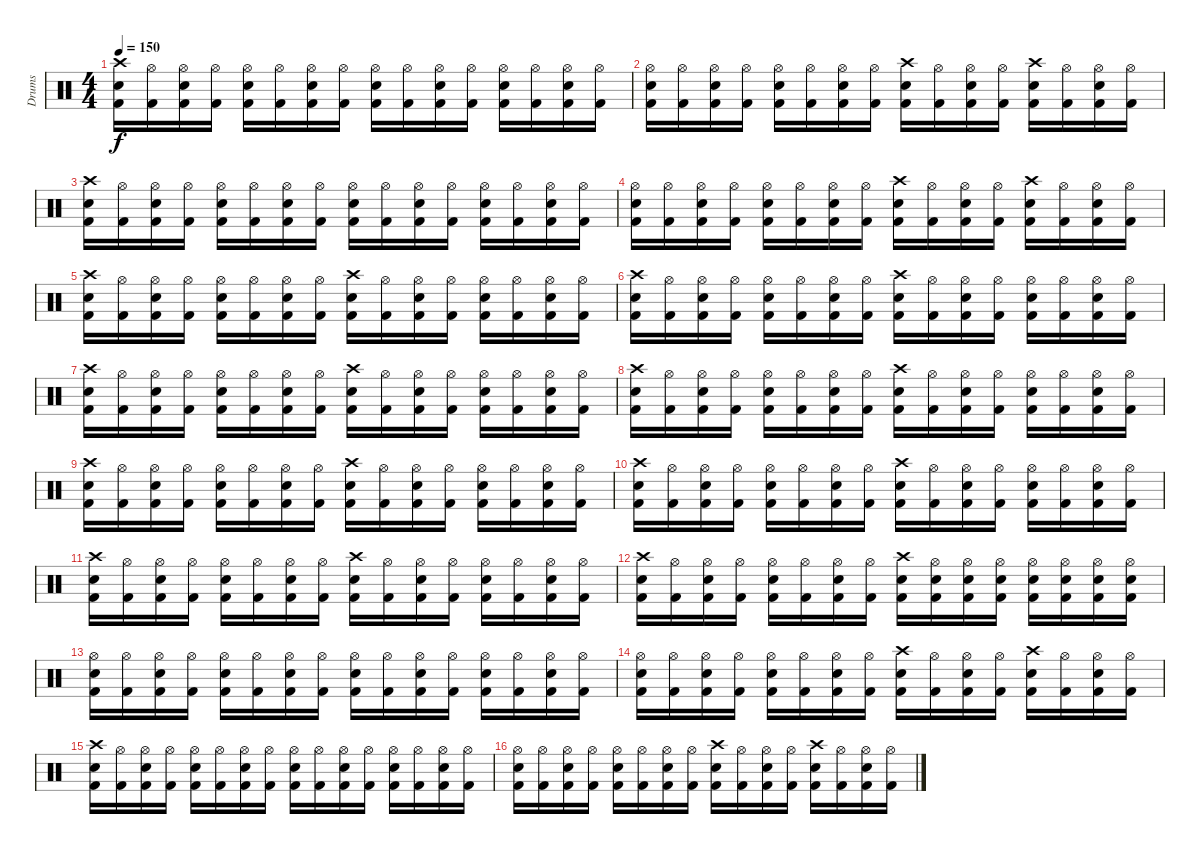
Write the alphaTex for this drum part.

\track ("Drums" "Drums") {instrument percussion}
\staff {score}
\articulation defaults
\ts (4 4)
\tempo 150
\clef neutral
\ks c
("Crash high (hit)" "Snare (hit) 2" "Kick (hit) 2").16{dy f} ("Hi-Hat (open)" "Kick (hit) 2").16 ("Hi-Hat (open)" "Snare (hit) 2" "Kick (hit) 2").16 ("Hi-Hat (open)" "Kick (hit) 2").16 ("Hi-Hat (open)" "Snare (hit) 2" "Kick (hit) 2").16 ("Hi-Hat (open)" "Kick (hit) 2").16 ("Hi-Hat (open)" "Snare (hit) 2" "Kick (hit) 2").16 ("Hi-Hat (open)" "Kick (hit) 2").16 ("Hi-Hat (open)" "Snare (hit) 2" "Kick (hit) 2").16 ("Hi-Hat (open)" "Kick (hit) 2").16 ("Hi-Hat (open)" "Snare (hit) 2" "Kick (hit) 2").16 ("Hi-Hat (open)" "Kick (hit) 2").16 ("Hi-Hat (open)" "Snare (hit) 2" "Kick (hit) 2").16 ("Hi-Hat (open)" "Kick (hit) 2").16 ("Hi-Hat (open)" "Snare (hit) 2" "Kick (hit) 2").16 ("Hi-Hat (open)" "Kick (hit) 2").16 |
("Hi-Hat (open)" "Snare (hit) 2" "Kick (hit) 2").16 ("Hi-Hat (open)" "Kick (hit) 2").16 ("Hi-Hat (open)" "Snare (hit) 2" "Kick (hit) 2").16 ("Hi-Hat (open)" "Kick (hit) 2").16 ("Hi-Hat (open)" "Snare (hit) 2" "Kick (hit) 2").16 ("Hi-Hat (open)" "Kick (hit) 2").16 ("Hi-Hat (open)" "Snare (hit) 2" "Kick (hit) 2").16 ("Hi-Hat (open)" "Kick (hit) 2").16 ("Crash high (hit)" "Snare (hit) 2" "Kick (hit) 2").16 ("Hi-Hat (open)" "Kick (hit) 2").16 ("Hi-Hat (open)" "Snare (hit) 2" "Kick (hit) 2").16 ("Hi-Hat (open)" "Kick (hit) 2").16 ("Crash high (hit)" "Snare (hit) 2" "Kick (hit) 2").16 ("Hi-Hat (open)" "Kick (hit) 2").16 ("Hi-Hat (open)" "Snare (hit) 2" "Kick (hit) 2").16 ("Hi-Hat (open)" "Kick (hit) 2").16 |
("Crash high (hit)" "Snare (hit) 2" "Kick (hit) 2").16 ("Hi-Hat (open)" "Kick (hit) 2").16 ("Hi-Hat (open)" "Snare (hit) 2" "Kick (hit) 2").16 ("Hi-Hat (open)" "Kick (hit) 2").16 ("Hi-Hat (open)" "Snare (hit) 2" "Kick (hit) 2").16 ("Hi-Hat (open)" "Kick (hit) 2").16 ("Hi-Hat (open)" "Snare (hit) 2" "Kick (hit) 2").16 ("Hi-Hat (open)" "Kick (hit) 2").16 ("Hi-Hat (open)" "Snare (hit) 2" "Kick (hit) 2").16 ("Hi-Hat (open)" "Kick (hit) 2").16 ("Hi-Hat (open)" "Snare (hit) 2" "Kick (hit) 2").16 ("Hi-Hat (open)" "Kick (hit) 2").16 ("Hi-Hat (open)" "Snare (hit) 2" "Kick (hit) 2").16 ("Hi-Hat (open)" "Kick (hit) 2").16 ("Hi-Hat (open)" "Snare (hit) 2" "Kick (hit) 2").16 ("Hi-Hat (open)" "Kick (hit) 2").16 |
("Hi-Hat (open)" "Snare (hit) 2" "Kick (hit) 2").16 ("Hi-Hat (open)" "Kick (hit) 2").16 ("Hi-Hat (open)" "Snare (hit) 2" "Kick (hit) 2").16 ("Hi-Hat (open)" "Kick (hit) 2").16 ("Hi-Hat (open)" "Snare (hit) 2" "Kick (hit) 2").16 ("Hi-Hat (open)" "Kick (hit) 2").16 ("Hi-Hat (open)" "Snare (hit) 2" "Kick (hit) 2").16 ("Hi-Hat (open)" "Kick (hit) 2").16 ("Crash high (hit)" "Snare (hit) 2" "Kick (hit) 2").16 ("Hi-Hat (open)" "Kick (hit) 2").16 ("Hi-Hat (open)" "Snare (hit) 2" "Kick (hit) 2").16 ("Hi-Hat (open)" "Kick (hit) 2").16 ("Crash high (hit)" "Snare (hit) 2" "Kick (hit) 2").16 ("Hi-Hat (open)" "Kick (hit) 2").16 ("Hi-Hat (open)" "Snare (hit) 2" "Kick (hit) 2").16 ("Hi-Hat (open)" "Kick (hit) 2").16 |
("Crash high (hit)" "Snare (hit) 2" "Kick (hit) 2").16 ("Hi-Hat (open)" "Kick (hit) 2").16 ("Hi-Hat (open)" "Snare (hit) 2" "Kick (hit) 2").16 ("Hi-Hat (open)" "Kick (hit) 2").16 ("Hi-Hat (open)" "Snare (hit) 2" "Kick (hit) 2").16 ("Hi-Hat (open)" "Kick (hit) 2").16 ("Hi-Hat (open)" "Snare (hit) 2" "Kick (hit) 2").16 ("Hi-Hat (open)" "Kick (hit) 2").16 ("Crash high (hit)" "Snare (hit) 2" "Kick (hit) 2").16 ("Hi-Hat (open)" "Kick (hit) 2").16 ("Hi-Hat (open)" "Snare (hit) 2" "Kick (hit) 2").16 ("Hi-Hat (open)" "Kick (hit) 2").16 ("Hi-Hat (open)" "Snare (hit) 2" "Kick (hit) 2").16 ("Hi-Hat (open)" "Kick (hit) 2").16 ("Hi-Hat (open)" "Snare (hit) 2" "Kick (hit) 2").16 ("Hi-Hat (open)" "Kick (hit) 2").16 |
("Crash high (hit)" "Snare (hit) 2" "Kick (hit) 2").16 ("Hi-Hat (open)" "Kick (hit) 2").16 ("Hi-Hat (open)" "Snare (hit) 2" "Kick (hit) 2").16 ("Hi-Hat (open)" "Kick (hit) 2").16 ("Hi-Hat (open)" "Snare (hit) 2" "Kick (hit) 2").16 ("Hi-Hat (open)" "Kick (hit) 2").16 ("Hi-Hat (open)" "Snare (hit) 2" "Kick (hit) 2").16 ("Hi-Hat (open)" "Kick (hit) 2").16 ("Crash high (hit)" "Snare (hit) 2" "Kick (hit) 2").16 ("Hi-Hat (open)" "Kick (hit) 2").16 ("Hi-Hat (open)" "Snare (hit) 2" "Kick (hit) 2").16 ("Hi-Hat (open)" "Kick (hit) 2").16 ("Hi-Hat (open)" "Snare (hit) 2" "Kick (hit) 2").16 ("Hi-Hat (open)" "Kick (hit) 2").16 ("Hi-Hat (open)" "Snare (hit) 2" "Kick (hit) 2").16 ("Hi-Hat (open)" "Kick (hit) 2").16 |
("Crash high (hit)" "Snare (hit) 2" "Kick (hit) 2").16 ("Hi-Hat (open)" "Kick (hit) 2").16 ("Hi-Hat (open)" "Snare (hit) 2" "Kick (hit) 2").16 ("Hi-Hat (open)" "Kick (hit) 2").16 ("Hi-Hat (open)" "Snare (hit) 2" "Kick (hit) 2").16 ("Hi-Hat (open)" "Kick (hit) 2").16 ("Hi-Hat (open)" "Snare (hit) 2" "Kick (hit) 2").16 ("Hi-Hat (open)" "Kick (hit) 2").16 ("Crash high (hit)" "Snare (hit) 2" "Kick (hit) 2").16 ("Hi-Hat (open)" "Kick (hit) 2").16 ("Hi-Hat (open)" "Snare (hit) 2" "Kick (hit) 2").16 ("Hi-Hat (open)" "Kick (hit) 2").16 ("Hi-Hat (open)" "Snare (hit) 2" "Kick (hit) 2").16 ("Hi-Hat (open)" "Kick (hit) 2").16 ("Hi-Hat (open)" "Snare (hit) 2" "Kick (hit) 2").16 ("Hi-Hat (open)" "Kick (hit) 2").16 |
("Crash high (hit)" "Snare (hit) 2" "Kick (hit) 2").16 ("Hi-Hat (open)" "Kick (hit) 2").16 ("Hi-Hat (open)" "Snare (hit) 2" "Kick (hit) 2").16 ("Hi-Hat (open)" "Kick (hit) 2").16 ("Hi-Hat (open)" "Snare (hit) 2" "Kick (hit) 2").16 ("Hi-Hat (open)" "Kick (hit) 2").16 ("Hi-Hat (open)" "Snare (hit) 2" "Kick (hit) 2").16 ("Hi-Hat (open)" "Kick (hit) 2").16 ("Crash high (hit)" "Snare (hit) 2" "Kick (hit) 2").16 ("Hi-Hat (open)" "Kick (hit) 2").16 ("Hi-Hat (open)" "Snare (hit) 2" "Kick (hit) 2").16 ("Hi-Hat (open)" "Kick (hit) 2").16 ("Hi-Hat (open)" "Snare (hit) 2" "Kick (hit) 2").16 ("Hi-Hat (open)" "Kick (hit) 2").16 ("Hi-Hat (open)" "Snare (hit) 2" "Kick (hit) 2").16 ("Hi-Hat (open)" "Kick (hit) 2").16 |
("Crash high (hit)" "Snare (hit) 2" "Kick (hit) 2").16 ("Hi-Hat (open)" "Kick (hit) 2").16 ("Hi-Hat (open)" "Snare (hit) 2" "Kick (hit) 2").16 ("Hi-Hat (open)" "Kick (hit) 2").16 ("Hi-Hat (open)" "Snare (hit) 2" "Kick (hit) 2").16 ("Hi-Hat (open)" "Kick (hit) 2").16 ("Hi-Hat (open)" "Snare (hit) 2" "Kick (hit) 2").16 ("Hi-Hat (open)" "Kick (hit) 2").16 ("Crash high (hit)" "Snare (hit) 2" "Kick (hit) 2").16 ("Hi-Hat (open)" "Kick (hit) 2").16 ("Hi-Hat (open)" "Snare (hit) 2" "Kick (hit) 2").16 ("Hi-Hat (open)" "Kick (hit) 2").16 ("Hi-Hat (open)" "Snare (hit) 2" "Kick (hit) 2").16 ("Hi-Hat (open)" "Kick (hit) 2").16 ("Hi-Hat (open)" "Snare (hit) 2" "Kick (hit) 2").16 ("Hi-Hat (open)" "Kick (hit) 2").16 |
("Crash high (hit)" "Snare (hit) 2" "Kick (hit) 2").16 ("Hi-Hat (open)" "Kick (hit) 2").16 ("Hi-Hat (open)" "Snare (hit) 2" "Kick (hit) 2").16 ("Hi-Hat (open)" "Kick (hit) 2").16 ("Hi-Hat (open)" "Snare (hit) 2" "Kick (hit) 2").16 ("Hi-Hat (open)" "Kick (hit) 2").16 ("Hi-Hat (open)" "Snare (hit) 2" "Kick (hit) 2").16 ("Hi-Hat (open)" "Kick (hit) 2").16 ("Crash high (hit)" "Snare (hit) 2" "Kick (hit) 2").16 ("Hi-Hat (open)" "Kick (hit) 2").16 ("Hi-Hat (open)" "Snare (hit) 2" "Kick (hit) 2").16 ("Hi-Hat (open)" "Kick (hit) 2").16 ("Hi-Hat (open)" "Snare (hit) 2" "Kick (hit) 2").16 ("Hi-Hat (open)" "Kick (hit) 2").16 ("Hi-Hat (open)" "Snare (hit) 2" "Kick (hit) 2").16 ("Hi-Hat (open)" "Kick (hit) 2").16 |
("Crash high (hit)" "Snare (hit) 2" "Kick (hit) 2").16 ("Hi-Hat (open)" "Kick (hit) 2").16 ("Hi-Hat (open)" "Snare (hit) 2" "Kick (hit) 2").16 ("Hi-Hat (open)" "Kick (hit) 2").16 ("Hi-Hat (open)" "Snare (hit) 2" "Kick (hit) 2").16 ("Hi-Hat (open)" "Kick (hit) 2").16 ("Hi-Hat (open)" "Snare (hit) 2" "Kick (hit) 2").16 ("Hi-Hat (open)" "Kick (hit) 2").16 ("Crash high (hit)" "Snare (hit) 2" "Kick (hit) 2").16 ("Hi-Hat (open)" "Kick (hit) 2").16 ("Hi-Hat (open)" "Snare (hit) 2" "Kick (hit) 2").16 ("Hi-Hat (open)" "Kick (hit) 2").16 ("Hi-Hat (open)" "Snare (hit) 2" "Kick (hit) 2").16 ("Hi-Hat (open)" "Kick (hit) 2").16 ("Hi-Hat (open)" "Snare (hit) 2" "Kick (hit) 2").16 ("Hi-Hat (open)" "Kick (hit) 2").16 |
("Crash high (hit)" "Snare (hit) 2" "Kick (hit) 2").16 ("Hi-Hat (open)" "Kick (hit) 2").16 ("Hi-Hat (open)" "Snare (hit) 2" "Kick (hit) 2").16 ("Hi-Hat (open)" "Kick (hit) 2").16 ("Hi-Hat (open)" "Snare (hit) 2" "Kick (hit) 2").16 ("Hi-Hat (open)" "Kick (hit) 2").16 ("Hi-Hat (open)" "Snare (hit) 2" "Kick (hit) 2").16 ("Hi-Hat (open)" "Kick (hit) 2").16 ("Crash high (hit)" "Snare (hit) 2" "Kick (hit) 2").16 ("Hi-Hat (open)" "Snare (hit) 2" "Kick (hit) 2").16 ("Hi-Hat (open)" "Snare (hit) 2" "Kick (hit) 2").16 ("Hi-Hat (open)" "Snare (hit) 2" "Kick (hit) 2").16 ("Hi-Hat (open)" "Snare (hit) 2" "Kick (hit) 2").16 ("Hi-Hat (open)" "Snare (hit) 2" "Kick (hit) 2").16 ("Hi-Hat (open)" "Snare (hit) 2" "Kick (hit) 2").16 ("Hi-Hat (open)" "Snare (hit) 2" "Kick (hit) 2").16 |
("Hi-Hat (open)" "Snare (hit) 2" "Kick (hit) 2").16 ("Hi-Hat (open)" "Kick (hit) 2").16 ("Hi-Hat (open)" "Snare (hit) 2" "Kick (hit) 2").16 ("Hi-Hat (open)" "Kick (hit) 2").16 ("Hi-Hat (open)" "Snare (hit) 2" "Kick (hit) 2").16 ("Hi-Hat (open)" "Kick (hit) 2").16 ("Hi-Hat (open)" "Snare (hit) 2" "Kick (hit) 2").16 ("Hi-Hat (open)" "Kick (hit) 2").16 ("Hi-Hat (open)" "Snare (hit) 2" "Kick (hit) 2").16 ("Hi-Hat (open)" "Kick (hit) 2").16 ("Hi-Hat (open)" "Snare (hit) 2" "Kick (hit) 2").16 ("Hi-Hat (open)" "Kick (hit) 2").16 ("Hi-Hat (open)" "Snare (hit) 2" "Kick (hit) 2").16 ("Hi-Hat (open)" "Kick (hit) 2").16 ("Hi-Hat (open)" "Snare (hit) 2" "Kick (hit) 2").16 ("Hi-Hat (open)" "Kick (hit) 2").16 |
("Hi-Hat (open)" "Snare (hit) 2" "Kick (hit) 2").16 ("Hi-Hat (open)" "Kick (hit) 2").16 ("Hi-Hat (open)" "Snare (hit) 2" "Kick (hit) 2").16 ("Hi-Hat (open)" "Kick (hit) 2").16 ("Hi-Hat (open)" "Snare (hit) 2" "Kick (hit) 2").16 ("Hi-Hat (open)" "Kick (hit) 2").16 ("Hi-Hat (open)" "Snare (hit) 2" "Kick (hit) 2").16 ("Hi-Hat (open)" "Kick (hit) 2").16 ("Crash high (hit)" "Snare (hit) 2" "Kick (hit) 2").16 ("Hi-Hat (open)" "Kick (hit) 2").16 ("Hi-Hat (open)" "Snare (hit) 2" "Kick (hit) 2").16 ("Hi-Hat (open)" "Kick (hit) 2").16 ("Crash high (hit)" "Snare (hit) 2" "Kick (hit) 2").16 ("Hi-Hat (open)" "Kick (hit) 2").16 ("Hi-Hat (open)" "Snare (hit) 2" "Kick (hit) 2").16 ("Hi-Hat (open)" "Kick (hit) 2").16 |
("Crash high (hit)" "Snare (hit) 2" "Kick (hit) 2").16 ("Hi-Hat (open)" "Kick (hit) 2").16 ("Hi-Hat (open)" "Snare (hit) 2" "Kick (hit) 2").16 ("Hi-Hat (open)" "Kick (hit) 2").16 ("Hi-Hat (open)" "Snare (hit) 2" "Kick (hit) 2").16 ("Hi-Hat (open)" "Kick (hit) 2").16 ("Hi-Hat (open)" "Snare (hit) 2" "Kick (hit) 2").16 ("Hi-Hat (open)" "Kick (hit) 2").16 ("Hi-Hat (open)" "Snare (hit) 2" "Kick (hit) 2").16 ("Hi-Hat (open)" "Kick (hit) 2").16 ("Hi-Hat (open)" "Snare (hit) 2" "Kick (hit) 2").16 ("Hi-Hat (open)" "Kick (hit) 2").16 ("Hi-Hat (open)" "Snare (hit) 2" "Kick (hit) 2").16 ("Hi-Hat (open)" "Kick (hit) 2").16 ("Hi-Hat (open)" "Snare (hit) 2" "Kick (hit) 2").16 ("Hi-Hat (open)" "Kick (hit) 2").16 |
("Hi-Hat (open)" "Snare (hit) 2" "Kick (hit) 2").16 ("Hi-Hat (open)" "Kick (hit) 2").16 ("Hi-Hat (open)" "Snare (hit) 2" "Kick (hit) 2").16 ("Hi-Hat (open)" "Kick (hit) 2").16 ("Hi-Hat (open)" "Snare (hit) 2" "Kick (hit) 2").16 ("Hi-Hat (open)" "Kick (hit) 2").16 ("Hi-Hat (open)" "Snare (hit) 2" "Kick (hit) 2").16 ("Hi-Hat (open)" "Kick (hit) 2").16 ("Crash high (hit)" "Snare (hit) 2" "Kick (hit) 2").16 ("Hi-Hat (open)" "Kick (hit) 2").16 ("Hi-Hat (open)" "Snare (hit) 2" "Kick (hit) 2").16 ("Hi-Hat (open)" "Kick (hit) 2").16 ("Crash high (hit)" "Snare (hit) 2" "Kick (hit) 2").16 ("Hi-Hat (open)" "Kick (hit) 2").16 ("Hi-Hat (open)" "Snare (hit) 2" "Kick (hit) 2").16 ("Hi-Hat (open)" "Kick (hit) 2").16
